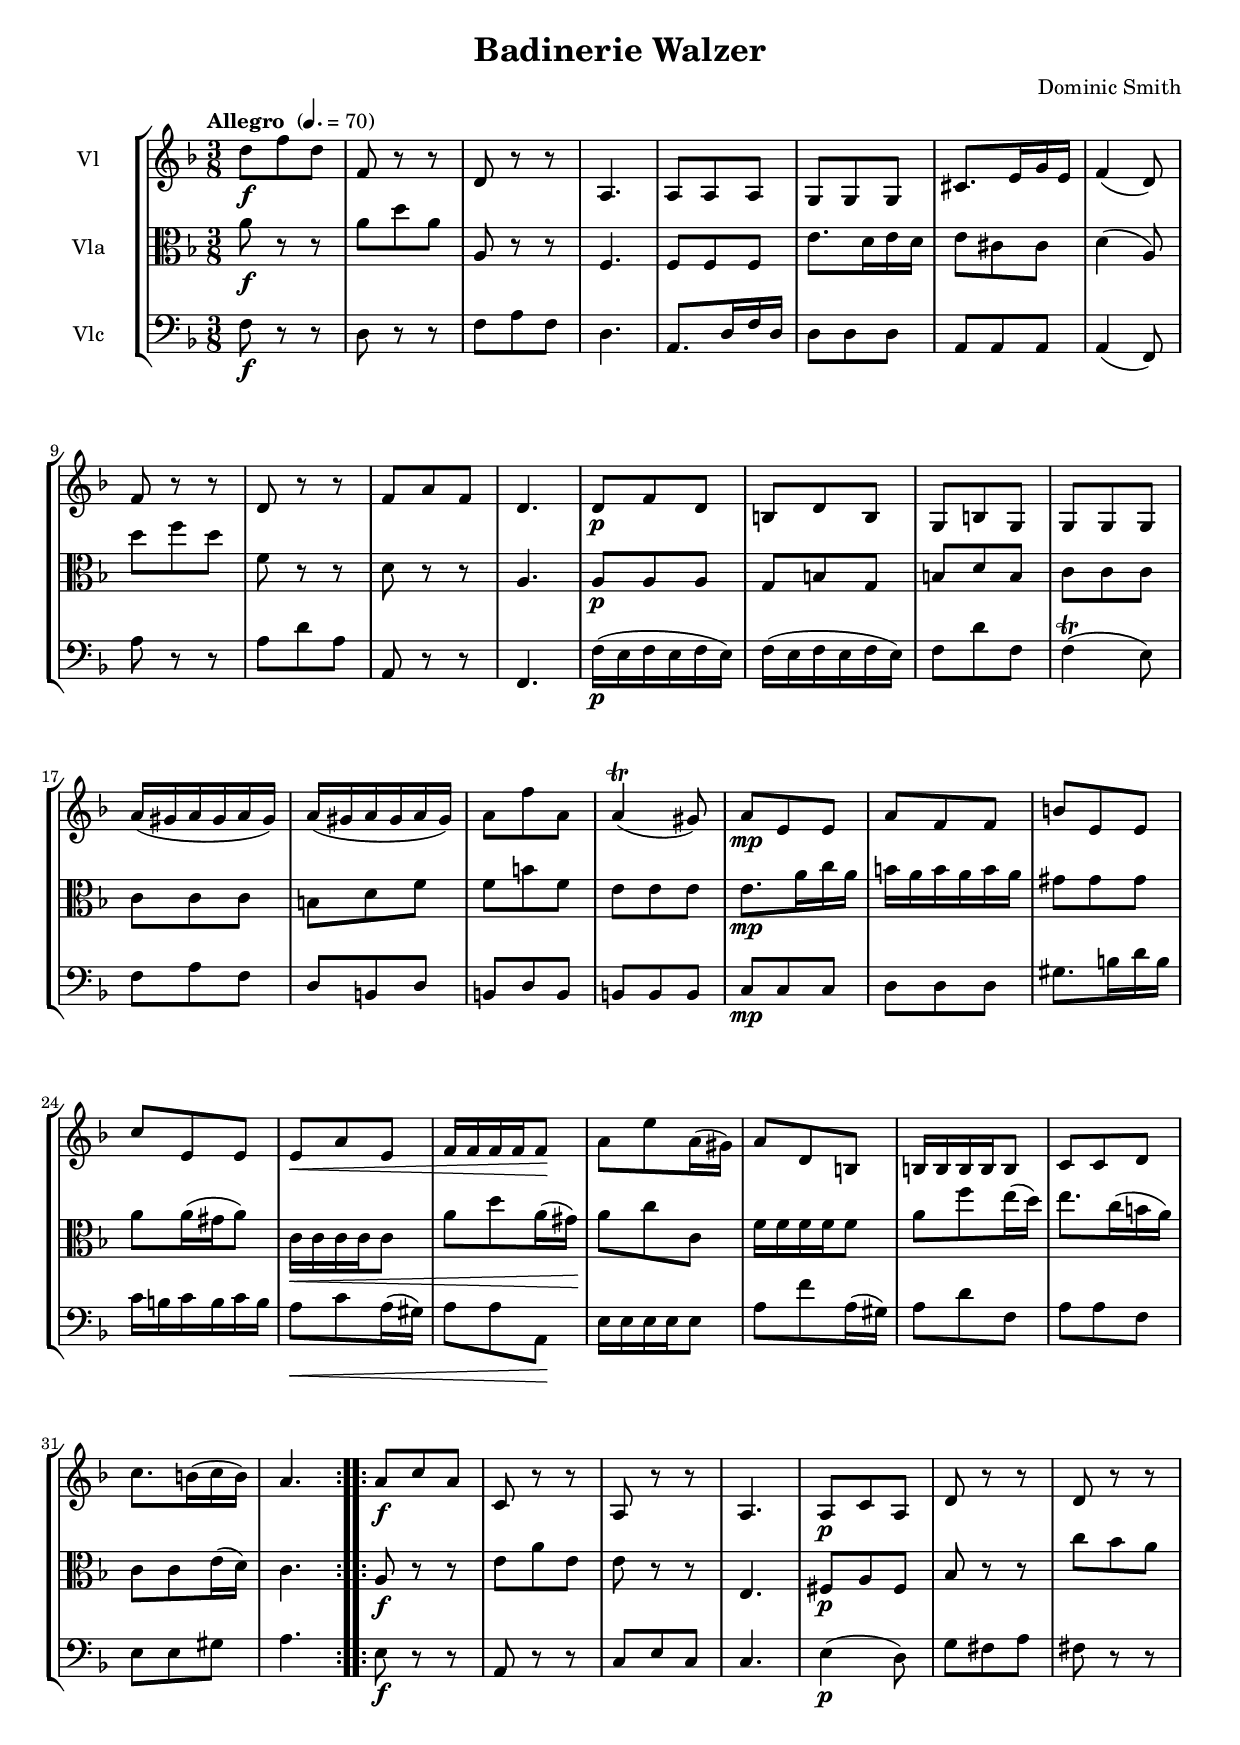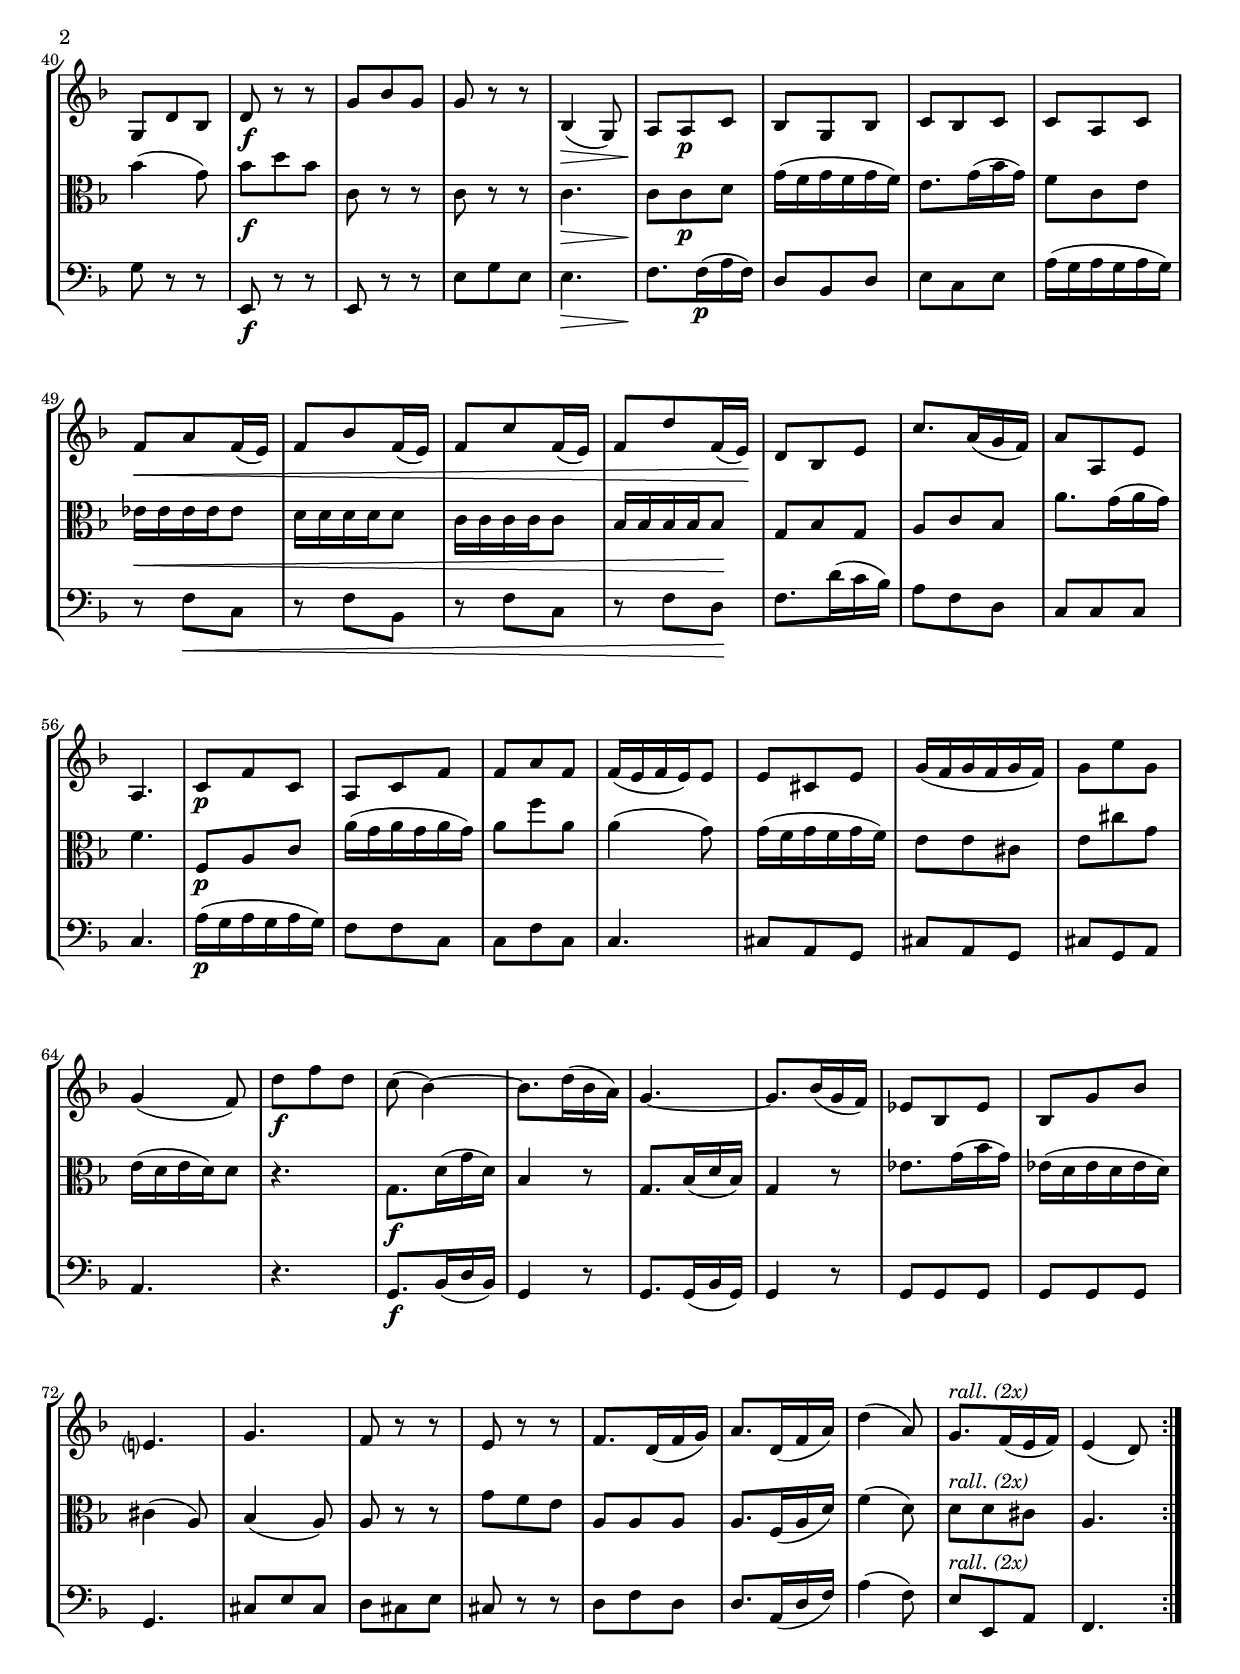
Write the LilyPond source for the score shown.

\version "2.14.2"
\include "deutsch.ly"

#(set-global-staff-size 18)

\header {
  title = "Badinerie Walzer"
  composer = "Dominic Smith"
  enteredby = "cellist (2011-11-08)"
}

voiceconsts = {
 \key d \major
 \time 3/8
 \clef "bass"
% \numericTimeSignature
 \compressFullBarRests
 \tempo "Allegro " 4.=70
}

%minstr = "harpsichord"
mihi = "clarinet"
%minstr = "accordion"
milo = "bassoon"

rall = \markup \italic "rall. (2x)"

va = \relative c''' {
  \voiceconsts
  \clef "treble"

  \repeat volta 2 {
    h8\f d h
    d, r r
    h r r
    fis4.
    fis8 fis fis
    e e e
    ais8. cis16 e cis
    d4( h8)
    d r r
    h r r
    d fis d

    h4.
    h8\p d h
    gis h gis
    e gis e
    e e e
    fis'16( eis fis eis fis eis)
    fis( eis fis eis fis eis)
    fis8 d' fis,
    fis4(\trill eis8)
    fis\mp cis cis

    fis d d
    gis cis, cis
    a' cis, cis
    cis\< fis cis
    d16 d d d d8\!

    fis cis' fis,16( eis)
    fis8 h, gis
    gis16 gis gis gis gis8
    a a h
    a'8. gis16( a gis)
    fis4.
  }
  \repeat volta 2 {
    fis8\f a fis
    a, r r
    fis r r
    fis4.
    fis8\p a fis
    h r r
    h r r
    e, h' g
    h\f r r
    e g e
    e r r
    g,4(\> e8)

    fis\! fis\p a
    g e g
    a g a
    a fis a
    d\< fis d16( cis)
    d8 g d16( cis)
    d8 a' d,16( cis)
    d8 h' d,16( cis)\!
    h8 g cis

    a'8. fis16( e d)
    fis8 fis, cis'
    fis,4.
    a8\p d a
    fis a d
    d fis d
    d16( cis d cis) cis8
    cis ais cis
    e16( d e d e d)
    e8 cis' e,

    e4( d8)
    h'8\f d h
    a( g4)~
    g8. h16( g fis)
    e4.~
    e8. g16( e d)
    c8 g c
    g e' g

    cis,?4.
    e
    d8 r r
    cis r r
    d8. h16( d e)
    fis8. h,16( d fis)
    h4( fis8)
    e8.^\rall d16( cis d)
    cis4( h8)
  }
}

vb = \relative c'' {
  \voiceconsts
  \clef "alto"

  \repeat volta 2 {
    fis8\f r r
    fis h fis
    fis, r r
    d4.
    d8 d d
    cis'8. h16 cis h
    cis8 ais ais
    h4( fis8)
    h' d h
    d, r r
    h r r

    fis4.
    fis8\p fis fis
    e gis e
    gis h gis
    a a a
    a a a
    gis h d
    d gis d
    cis cis cis
    cis8.\mp fis16 a fis

    gis fis gis fis gis fis
    eis8 eis eis
    fis fis16( eis fis8)
    a,16\< a a a a8
    fis' h fis16( eis)\!

    fis8 a a,
    d16 d d d d8
    fis d' cis16( h)
    cis8. a16( gis fis)
    a,8 a cis16( h)
    a4.
  }
  \repeat volta 2 {
    fis8\f r r
    cis' fis cis
    cis r r
    cis,4.
    dis8\p fis dis
    g r r
    a' g fis
    g4( e8)
    g\f h g
    a, r r
    a r r
    a4.\>

    a8\! a\p h
    e16( d e d e d)
    cis8. e16( g e)
    d8 a cis
    c16\< c c c c8
    h16 h h h h8
    a16 a a a a8
    g16 g g g g8\!
    e g e

    fis a g
    fis'8. e16( fis e)
    d4.
    d,8\p fis a
    fis'16( e fis e fis e)
    fis8 d' fis,
    fis4( e8)
    e16( d e d e d)
    cis8 cis ais
    cis ais' e

    cis16( h cis h) h8
    r4.
    e,8.\f h'16( e h)
    g4 r8
    e8. g16( h g)
    e4 r8
    c'8. e16( g e)
    c( h c h c h)

    ais4( fis8)
    g4( fis8)
    fis r r
    e' d cis
    fis, fis fis
    fis8. d16( fis h)
    d4( h8)
    h^\rall h ais
    fis4.
  }
}

vc = \relative c'' {
  \voiceconsts

  \repeat volta 2 {
    d8\f r r
    h r r
    d fis d
    h4.
    fis8. h16 d h
    h8 h h
    fis fis fis
    fis4( d8)
    fis' r r
    fis h fis
    fis, r r

    d4. d'16(\p cis d cis d cis)
    d( cis d cis d cis)
    d8 h' d,
    d4(\trill cis8)
    d fis d
    h gis h
    gis h gis
    gis gis gis
    a\mp a a

    h h h
    eis8. gis16 h gis
    a gis a gis a gis
    fis8\< a fis16( eis)
    fis8 fis fis,\!

    cis'16 cis cis cis cis8
    fis d' fis,16( eis)
    fis8 h d,
    fis fis d
    cis cis eis
    fis4.
  }
  \repeat volta 2 {
    cis8\f r r
    fis, r r
    a cis a
    a4.
    cis4(\p h8)
    e dis fis
    dis r r
    e r r
    cis,\f r r
    cis r r
    cis' e cis
    cis4.\>

    d8.\! d16(\p fis d)
    h8 g h
    cis a cis
    fis16( e fis e fis e)
    r8 d\< a
    r d g,
    r d' a
    r d h\!
    d8. h'16( a g)

    fis8 d h
    a a a
    a4.
    fis'16(\p e fis e fis e)
    d8 d a
    a d a
    a4.
    ais8 fis e
    ais fis e
    ais e fis

    fis4.
    r
    e8.\f g16( h g)
    e4 r8
    e8. e16( g e)
    e4 r8
    e e e
    e e e

    e4.
    ais8 cis ais
    h ais cis
    ais r r
    h d h
    h8. fis16( h d)
    fis4( d8)
    cis^\rall cis, fis
    d4.
  }
}


music = \new StaffGroup <<
      \new Staff {
	\set Staff.midiInstrument = \mihi
	\set Staff.instrumentName = #"Vl"
	\transpose d f, { \va }
      }

      \new Staff {
	\set Staff.midiInstrument = \mihi
	\set Staff.instrumentName = #"Vla"
	\transpose d f, { \vb }
      }

      \new Staff {
	\set Staff.midiInstrument = \milo
	\set Staff.instrumentName = #"Vlc"
	\transpose d f,, { \vc }
      }
>>

\book {
  \score {
    \music
    \layout {}
  }

  \score {
    \unfoldRepeats \music

    \midi {
      \context {
        \Score
        tempoWholesPerMinute = #(ly:make-moment 114 4)
      }
    }
  }
}
